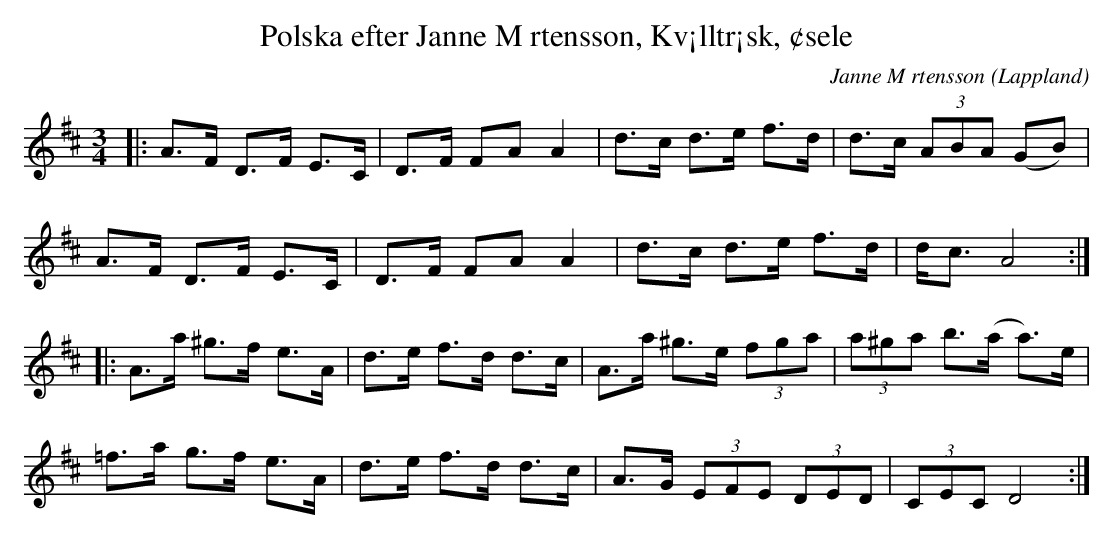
X:1
T:Polska efter Janne M rtensson, Kv¡lltr¡sk, ¢sele
C:Janne M rtensson
O: Lappland
M:3/4
L:1/8
K:D
|: A>F D>F E>C | D>F FA A2 | d>c d>e f>d | d>c (3ABA (GB) |
   A>F D>F E>C | D>F FA A2 | d>c d>e f>d | d<c A4 :|
|: A>a ^g>f e>A | d>e f>d d>c | A>a ^g>e (3fga | (3a^ga b>(a a)>e |
   =f>a g>f e>A | d>e f>d d>c | A>G (3EFE (3DED | (3CEC D4 :|
